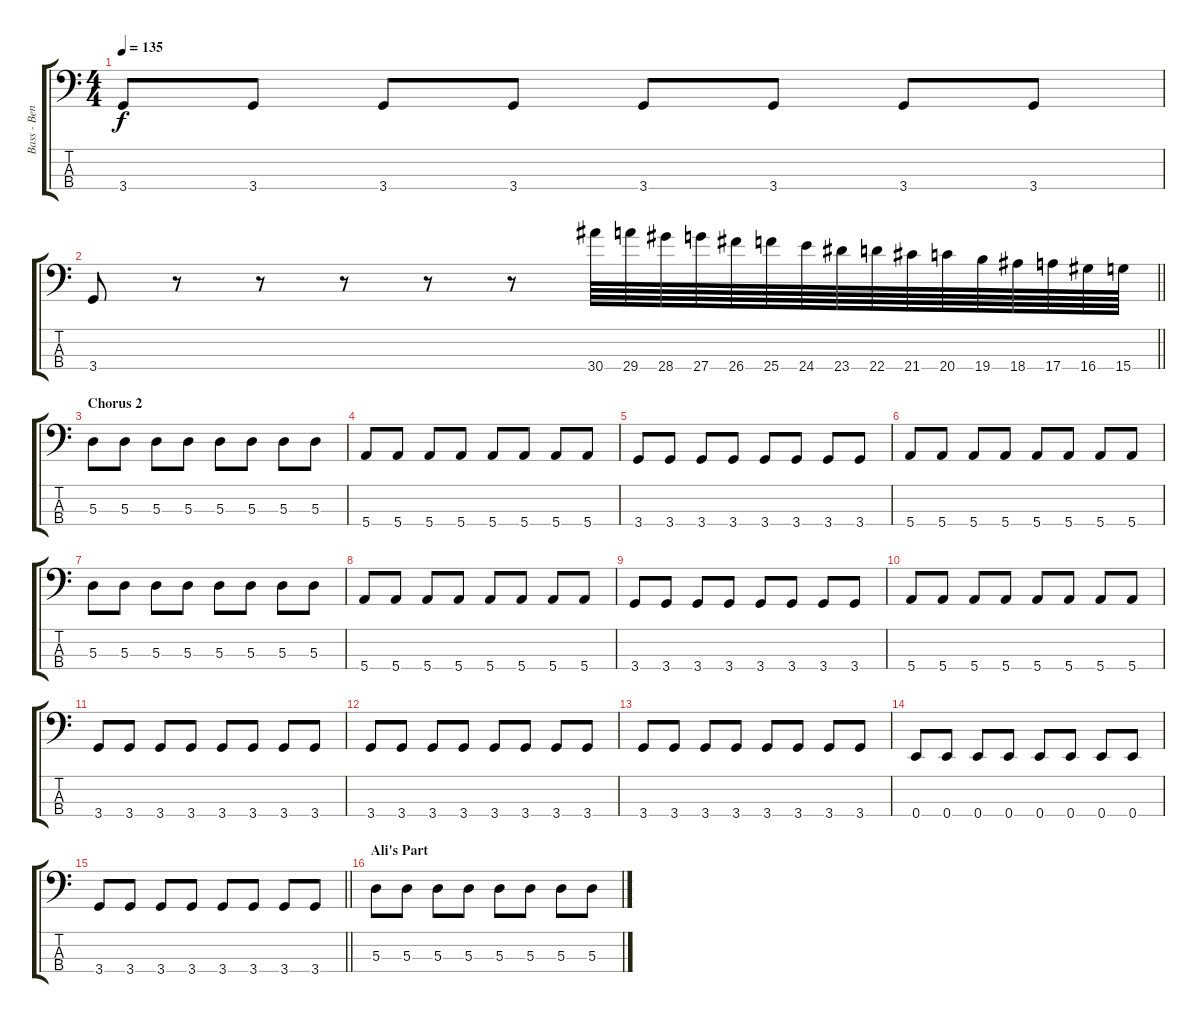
\track ("Bass - Ben Osmodson" "Bass - Ben") {instrument electricbassfinger}
\staff {score tabs}
\tuning (G2 D2 A1 E1) {hide}
\ts (4 4)
\tempo 135
\clef f4
\ks c
3.4.8{dy f} 3.4.8 3.4.8 3.4.8 3.4.8 3.4.8 3.4.8 3.4.8 |
\barLineRight lightlight
3.4.8 r.8 r.8 r.8 r.8 r.8 30.4.64 29.4.64 28.4.64 27.4.64 26.4.64 25.4.64 24.4.64 23.4.64 22.4.64 21.4.64 20.4.64 19.4.64 18.4.64 17.4.64 16.4.64 15.4.64 |
\section ("" "Chorus 2")
5.3.8 5.3.8 5.3.8 5.3.8 5.3.8 5.3.8 5.3.8 5.3.8 |
5.4.8 5.4.8 5.4.8 5.4.8 5.4.8 5.4.8 5.4.8 5.4.8 |
3.4.8 3.4.8 3.4.8 3.4.8 3.4.8 3.4.8 3.4.8 3.4.8 |
5.4.8 5.4.8 5.4.8 5.4.8 5.4.8 5.4.8 5.4.8 5.4.8 |
5.3.8 5.3.8 5.3.8 5.3.8 5.3.8 5.3.8 5.3.8 5.3.8 |
5.4.8 5.4.8 5.4.8 5.4.8 5.4.8 5.4.8 5.4.8 5.4.8 |
3.4.8 3.4.8 3.4.8 3.4.8 3.4.8 3.4.8 3.4.8 3.4.8 |
5.4.8 5.4.8 5.4.8 5.4.8 5.4.8 5.4.8 5.4.8 5.4.8 |
3.4.8 3.4.8 3.4.8 3.4.8 3.4.8 3.4.8 3.4.8 3.4.8 |
3.4.8 3.4.8 3.4.8 3.4.8 3.4.8 3.4.8 3.4.8 3.4.8 |
3.4.8 3.4.8 3.4.8 3.4.8 3.4.8 3.4.8 3.4.8 3.4.8 |
0.4.8 0.4.8 0.4.8 0.4.8 0.4.8 0.4.8 0.4.8 0.4.8 |
\barLineRight lightlight
3.4.8 3.4.8 3.4.8 3.4.8 3.4.8 3.4.8 3.4.8 3.4.8 |
\section ("" "Ali's Part")
5.3.8 5.3.8 5.3.8 5.3.8 5.3.8 5.3.8 5.3.8 5.3.8
